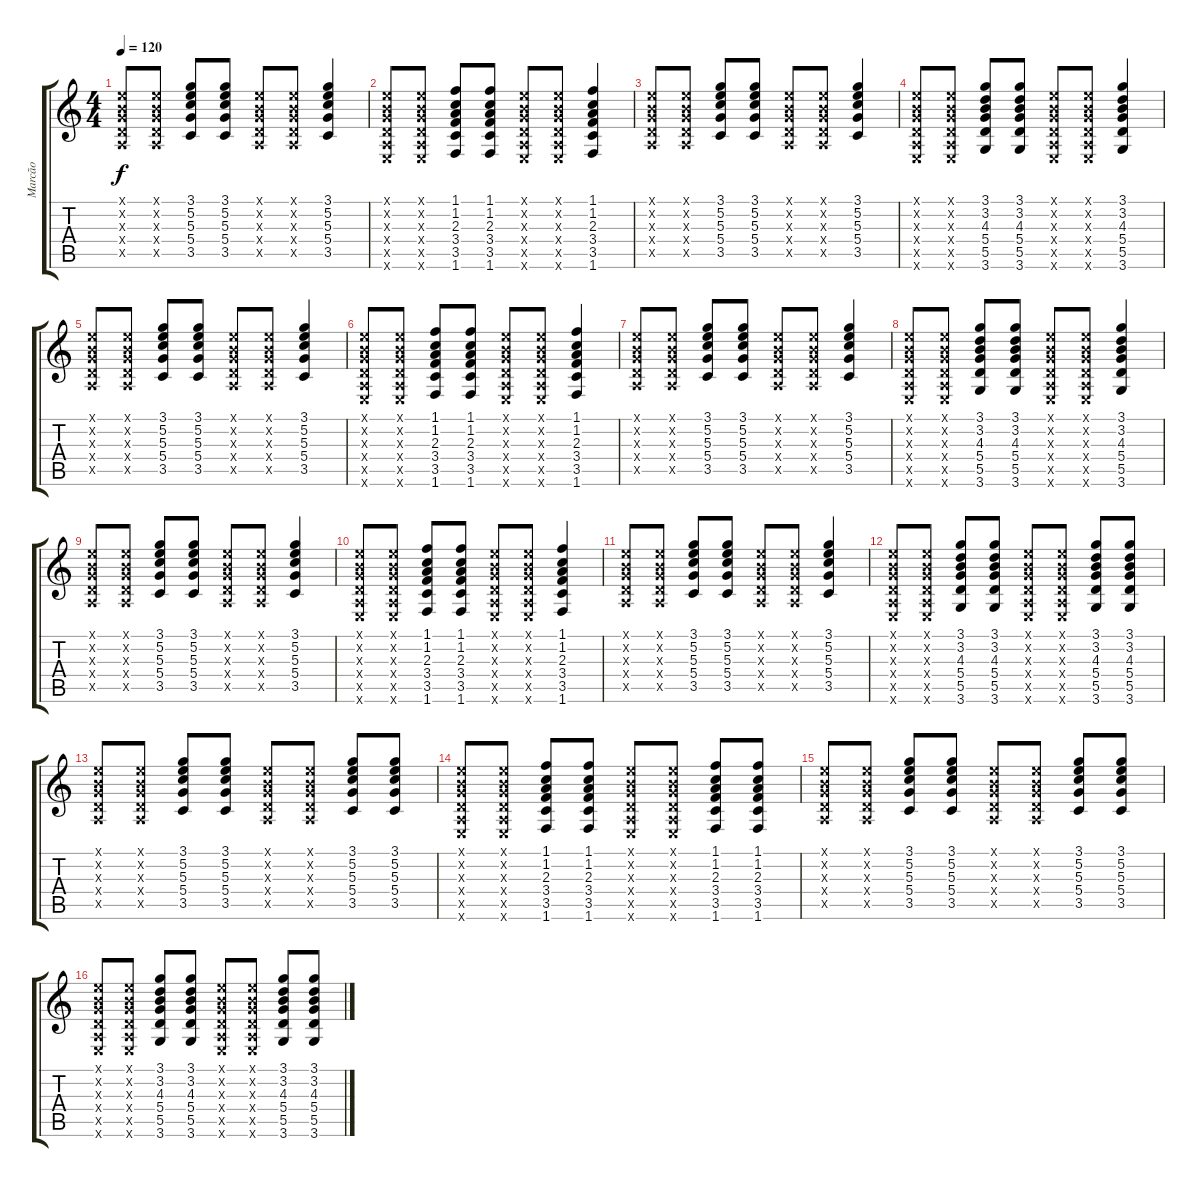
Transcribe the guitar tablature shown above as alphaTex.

\track ("Marcão" "Marcão") {instrument acousticguitarsteel}
\staff {score tabs}
\tuning (E4 B3 G3 D3 A2 E2) {hide}
\ts (4 4)
\tempo 120
\clef g2
\ks c
(0.1{x} 0.2{x} 0.3{x} 0.4{x} 0.5{x}).8{dy f} (0.1{x} 0.2{x} 0.3{x} 0.4{x} 0.5{x}).8 (3.1 5.2 5.3 5.4 3.5).8 (3.1 5.2 5.3 5.4 3.5).8 (0.1{x} 0.2{x} 0.3{x} 0.4{x} 0.5{x}).8 (0.1{x} 0.2{x} 0.3{x} 0.4{x} 0.5{x}).8 (3.1 5.2 5.3 5.4 3.5).4 |
(0.1{x} 0.2{x} 0.3{x} 0.4{x} 0.5{x} 0.6{x}).8 (0.1{x} 0.2{x} 0.3{x} 0.4{x} 0.5{x} 0.6{x}).8 (1.1 1.2 2.3 3.4 3.5 1.6).8 (1.1 1.2 2.3 3.4 3.5 1.6).8 (0.1{x} 0.2{x} 0.3{x} 0.4{x} 0.5{x} 0.6{x}).8 (0.1{x} 0.2{x} 0.3{x} 0.4{x} 0.5{x} 0.6{x}).8 (1.1 1.2 2.3 3.4 3.5 1.6).4 |
(0.1{x} 0.2{x} 0.3{x} 0.4{x} 0.5{x}).8 (0.1{x} 0.2{x} 0.3{x} 0.4{x} 0.5{x}).8 (3.1 5.2 5.3 5.4 3.5).8 (3.1 5.2 5.3 5.4 3.5).8 (0.1{x} 0.2{x} 0.3{x} 0.4{x} 0.5{x}).8 (0.1{x} 0.2{x} 0.3{x} 0.4{x} 0.5{x}).8 (3.1 5.2 5.3 5.4 3.5).4 |
(0.1{x} 0.2{x} 0.3{x} 0.4{x} 0.5{x} 0.6{x}).8 (0.1{x} 0.2{x} 0.3{x} 0.4{x} 0.5{x} 0.6{x}).8 (3.1 3.2 4.3 5.4 5.5 3.6).8 (3.1 3.2 4.3 5.4 5.5 3.6).8 (0.1{x} 0.2{x} 0.3{x} 0.4{x} 0.5{x} 0.6{x}).8 (0.1{x} 0.2{x} 0.3{x} 0.4{x} 0.5{x} 0.6{x}).8 (3.1 3.2 4.3 5.4 5.5 3.6).4 |
(0.1{x} 0.2{x} 0.3{x} 0.4{x} 0.5{x}).8 (0.1{x} 0.2{x} 0.3{x} 0.4{x} 0.5{x}).8 (3.1 5.2 5.3 5.4 3.5).8 (3.1 5.2 5.3 5.4 3.5).8 (0.1{x} 0.2{x} 0.3{x} 0.4{x} 0.5{x}).8 (0.1{x} 0.2{x} 0.3{x} 0.4{x} 0.5{x}).8 (3.1 5.2 5.3 5.4 3.5).4 |
(0.1{x} 0.2{x} 0.3{x} 0.4{x} 0.5{x} 0.6{x}).8 (0.1{x} 0.2{x} 0.3{x} 0.4{x} 0.5{x} 0.6{x}).8 (1.1 1.2 2.3 3.4 3.5 1.6).8 (1.1 1.2 2.3 3.4 3.5 1.6).8 (0.1{x} 0.2{x} 0.3{x} 0.4{x} 0.5{x} 0.6{x}).8 (0.1{x} 0.2{x} 0.3{x} 0.4{x} 0.5{x} 0.6{x}).8 (1.1 1.2 2.3 3.4 3.5 1.6).4 |
(0.1{x} 0.2{x} 0.3{x} 0.4{x} 0.5{x}).8 (0.1{x} 0.2{x} 0.3{x} 0.4{x} 0.5{x}).8 (3.1 5.2 5.3 5.4 3.5).8 (3.1 5.2 5.3 5.4 3.5).8 (0.1{x} 0.2{x} 0.3{x} 0.4{x} 0.5{x}).8 (0.1{x} 0.2{x} 0.3{x} 0.4{x} 0.5{x}).8 (3.1 5.2 5.3 5.4 3.5).4 |
(0.1{x} 0.2{x} 0.3{x} 0.4{x} 0.5{x} 0.6{x}).8 (0.1{x} 0.2{x} 0.3{x} 0.4{x} 0.5{x} 0.6{x}).8 (3.1 3.2 4.3 5.4 5.5 3.6).8 (3.1 3.2 4.3 5.4 5.5 3.6).8 (0.1{x} 0.2{x} 0.3{x} 0.4{x} 0.5{x} 0.6{x}).8 (0.1{x} 0.2{x} 0.3{x} 0.4{x} 0.5{x} 0.6{x}).8 (3.1 3.2 4.3 5.4 5.5 3.6).4 |
(0.1{x} 0.2{x} 0.3{x} 0.4{x} 0.5{x}).8 (0.1{x} 0.2{x} 0.3{x} 0.4{x} 0.5{x}).8 (3.1 5.2 5.3 5.4 3.5).8 (3.1 5.2 5.3 5.4 3.5).8 (0.1{x} 0.2{x} 0.3{x} 0.4{x} 0.5{x}).8 (0.1{x} 0.2{x} 0.3{x} 0.4{x} 0.5{x}).8 (3.1 5.2 5.3 5.4 3.5).4 |
(0.1{x} 0.2{x} 0.3{x} 0.4{x} 0.5{x} 0.6{x}).8 (0.1{x} 0.2{x} 0.3{x} 0.4{x} 0.5{x} 0.6{x}).8 (1.1 1.2 2.3 3.4 3.5 1.6).8 (1.1 1.2 2.3 3.4 3.5 1.6).8 (0.1{x} 0.2{x} 0.3{x} 0.4{x} 0.5{x} 0.6{x}).8 (0.1{x} 0.2{x} 0.3{x} 0.4{x} 0.5{x} 0.6{x}).8 (1.1 1.2 2.3 3.4 3.5 1.6).4 |
(0.1{x} 0.2{x} 0.3{x} 0.4{x} 0.5{x}).8 (0.1{x} 0.2{x} 0.3{x} 0.4{x} 0.5{x}).8 (3.1 5.2 5.3 5.4 3.5).8 (3.1 5.2 5.3 5.4 3.5).8 (0.1{x} 0.2{x} 0.3{x} 0.4{x} 0.5{x}).8 (0.1{x} 0.2{x} 0.3{x} 0.4{x} 0.5{x}).8 (3.1 5.2 5.3 5.4 3.5).4 |
(0.1{x} 0.2{x} 0.3{x} 0.4{x} 0.5{x} 0.6{x}).8 (0.1{x} 0.2{x} 0.3{x} 0.4{x} 0.5{x} 0.6{x}).8 (3.1 3.2 4.3 5.4 5.5 3.6).8 (3.1 3.2 4.3 5.4 5.5 3.6).8 (0.1{x} 0.2{x} 0.3{x} 0.4{x} 0.5{x} 0.6{x}).8 (0.1{x} 0.2{x} 0.3{x} 0.4{x} 0.5{x} 0.6{x}).8 (3.1 3.2 4.3 5.4 5.5 3.6).8 (3.1 3.2 4.3 5.4 5.5 3.6).8 |
(0.1{x} 0.2{x} 0.3{x} 0.4{x} 0.5{x}).8 (0.1{x} 0.2{x} 0.3{x} 0.4{x} 0.5{x}).8 (3.1 5.2 5.3 5.4 3.5).8 (3.1 5.2 5.3 5.4 3.5).8 (0.1{x} 0.2{x} 0.3{x} 0.4{x} 0.5{x}).8 (0.1{x} 0.2{x} 0.3{x} 0.4{x} 0.5{x}).8 (3.1 5.2 5.3 5.4 3.5).8 (3.1 5.2 5.3 5.4 3.5).8 |
(0.1{x} 0.2{x} 0.3{x} 0.4{x} 0.5{x} 0.6{x}).8 (0.1{x} 0.2{x} 0.3{x} 0.4{x} 0.5{x} 0.6{x}).8 (1.1 1.2 2.3 3.4 3.5 1.6).8 (1.1 1.2 2.3 3.4 3.5 1.6).8 (0.1{x} 0.2{x} 0.3{x} 0.4{x} 0.5{x} 0.6{x}).8 (0.1{x} 0.2{x} 0.3{x} 0.4{x} 0.5{x} 0.6{x}).8 (1.1 1.2 2.3 3.4 3.5 1.6).8 (1.1 1.2 2.3 3.4 3.5 1.6).8 |
(0.1{x} 0.2{x} 0.3{x} 0.4{x} 0.5{x}).8 (0.1{x} 0.2{x} 0.3{x} 0.4{x} 0.5{x}).8 (3.1 5.2 5.3 5.4 3.5).8 (3.1 5.2 5.3 5.4 3.5).8 (0.1{x} 0.2{x} 0.3{x} 0.4{x} 0.5{x}).8 (0.1{x} 0.2{x} 0.3{x} 0.4{x} 0.5{x}).8 (3.1 5.2 5.3 5.4 3.5).8 (3.1 5.2 5.3 5.4 3.5).8 |
(0.1{x} 0.2{x} 0.3{x} 0.4{x} 0.5{x} 0.6{x}).8 (0.1{x} 0.2{x} 0.3{x} 0.4{x} 0.5{x} 0.6{x}).8 (3.1 3.2 4.3 5.4 5.5 3.6).8 (3.1 3.2 4.3 5.4 5.5 3.6).8 (0.1{x} 0.2{x} 0.3{x} 0.4{x} 0.5{x} 0.6{x}).8 (0.1{x} 0.2{x} 0.3{x} 0.4{x} 0.5{x} 0.6{x}).8 (3.1 3.2 4.3 5.4 5.5 3.6).8 (3.1 3.2 4.3 5.4 5.5 3.6).8
